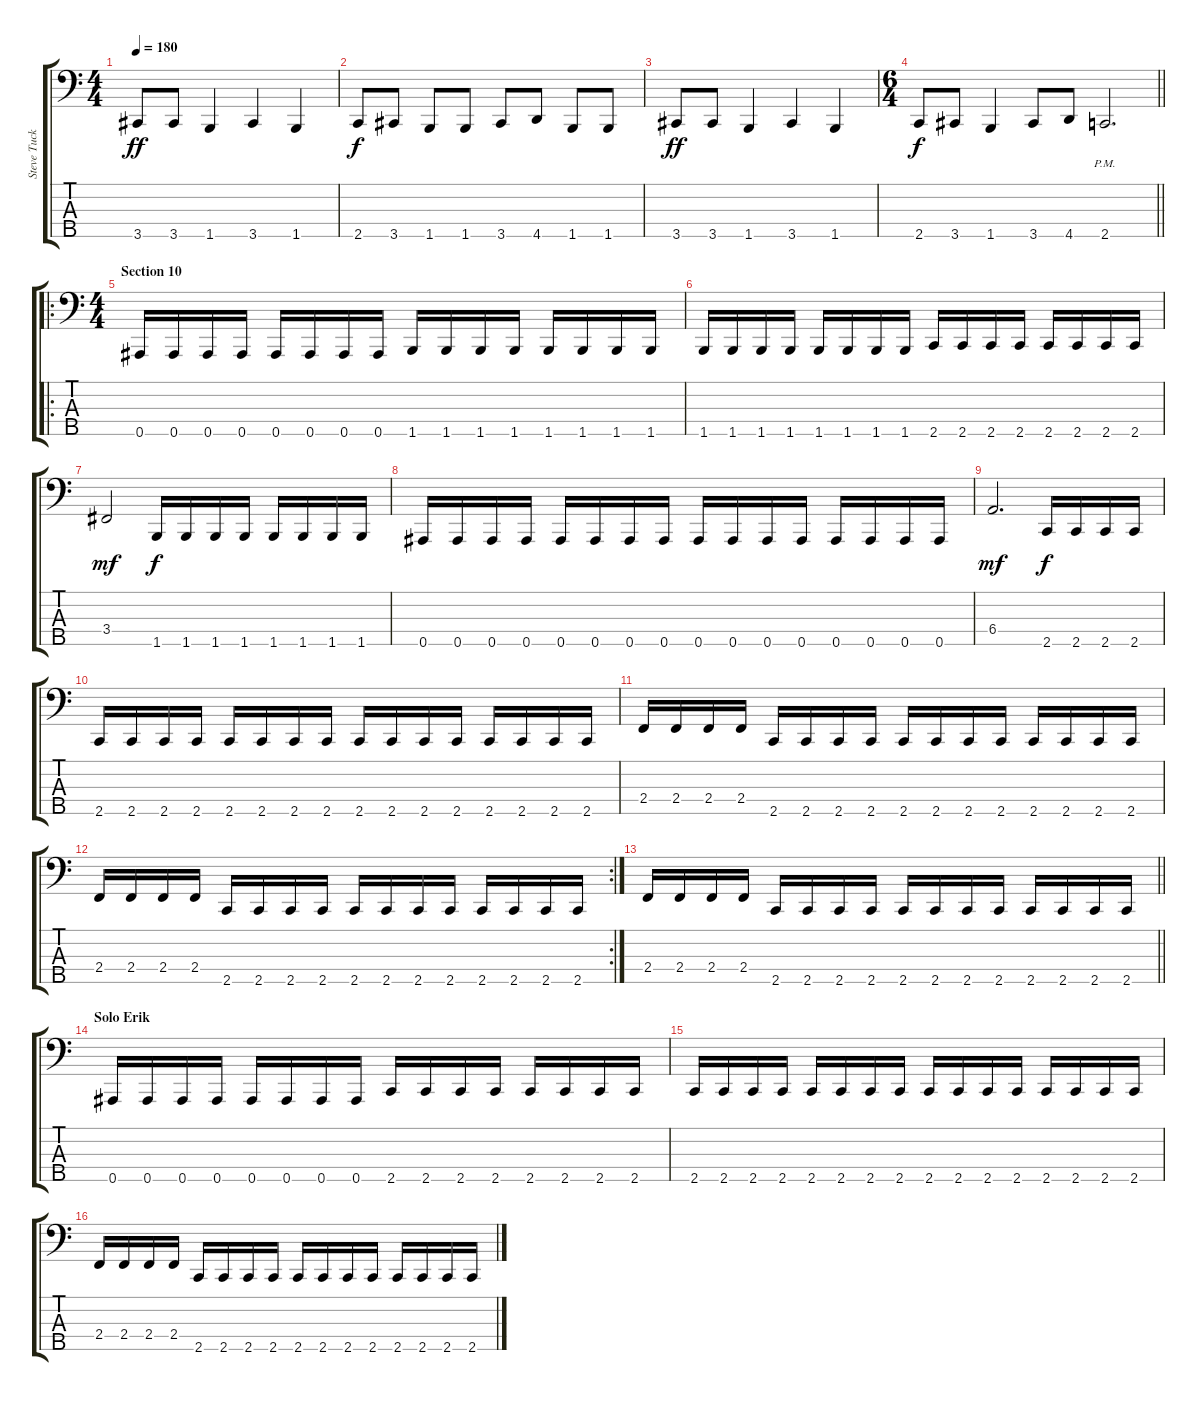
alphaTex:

\track ("Steve Tucker" "Steve Tuck") {instrument electricbasspick}
\staff {score tabs}
\tuning (Gb2 Db2 Ab1 Eb1 Bb0) {hide}
\ts (4 4)
\tempo 180
\clef f4
\ks c
3.5.8{dy ff} 3.5.8 1.5.4 3.5.4 1.5.4 |
2.5.8{dy f} 3.5.8 1.5.8 1.5.8 3.5.8 4.5.8 1.5.8 1.5.8 |
3.5.8{dy ff} 3.5.8 1.5.4 3.5.4 1.5.4 |
\ts (6 4)
\barLineRight lightlight
2.5.8{dy f} 3.5.8 1.5.4 3.5.8 4.5.8 2.5{pm}.2{d} |
\ro
\ts (4 4)
\section ("" "Section 10")
0.5.16 0.5.16 0.5.16 0.5.16 0.5.16 0.5.16 0.5.16 0.5.16 1.5.16 1.5.16 1.5.16 1.5.16 1.5.16 1.5.16 1.5.16 1.5.16 |
1.5.16 1.5.16 1.5.16 1.5.16 1.5.16 1.5.16 1.5.16 1.5.16 2.5.16 2.5.16 2.5.16 2.5.16 2.5.16 2.5.16 2.5.16 2.5.16 |
3.4.2{dy mf} 1.5.16{dy f} 1.5.16 1.5.16 1.5.16 1.5.16 1.5.16 1.5.16 1.5.16 |
0.5.16 0.5.16 0.5.16 0.5.16 0.5.16 0.5.16 0.5.16 0.5.16 0.5.16 0.5.16 0.5.16 0.5.16 0.5.16 0.5.16 0.5.16 0.5.16 |
6.4.2{d dy mf} 2.5.16{dy f} 2.5.16 2.5.16 2.5.16 |
2.5.16 2.5.16 2.5.16 2.5.16 2.5.16 2.5.16 2.5.16 2.5.16 2.5.16 2.5.16 2.5.16 2.5.16 2.5.16 2.5.16 2.5.16 2.5.16 |
2.4.16 2.4.16 2.4.16 2.4.16 2.5.16 2.5.16 2.5.16 2.5.16 2.5.16 2.5.16 2.5.16 2.5.16 2.5.16 2.5.16 2.5.16 2.5.16 |
\rc 2
2.4.16 2.4.16 2.4.16 2.4.16 2.5.16 2.5.16 2.5.16 2.5.16 2.5.16 2.5.16 2.5.16 2.5.16 2.5.16 2.5.16 2.5.16 2.5.16 |
\barLineRight lightlight
2.4.16 2.4.16 2.4.16 2.4.16 2.5.16 2.5.16 2.5.16 2.5.16 2.5.16 2.5.16 2.5.16 2.5.16 2.5.16 2.5.16 2.5.16 2.5.16 |
\section ("" "Solo Erik")
0.5.16 0.5.16 0.5.16 0.5.16 0.5.16 0.5.16 0.5.16 0.5.16 2.5.16 2.5.16 2.5.16 2.5.16 2.5.16 2.5.16 2.5.16 2.5.16 |
2.5.16 2.5.16 2.5.16 2.5.16 2.5.16 2.5.16 2.5.16 2.5.16 2.5.16 2.5.16 2.5.16 2.5.16 2.5.16 2.5.16 2.5.16 2.5.16 |
2.4.16 2.4.16 2.4.16 2.4.16 2.5.16 2.5.16 2.5.16 2.5.16 2.5.16 2.5.16 2.5.16 2.5.16 2.5.16 2.5.16 2.5.16 2.5.16
